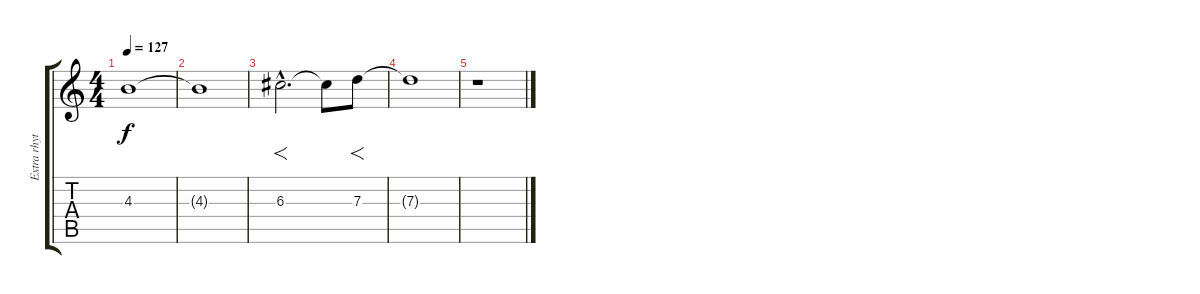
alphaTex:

\track ("Extra rhythm" "Extra rhyt") {instrument overdrivenguitar}
\staff {score tabs}
\tuning (E4 B3 G3 D3 A2 E2) {hide}
\ts (4 4)
\tempo 127
\clef g2
\ks c
4.3{t}.1{dy f} |
4.3{t}.1 |
6.3{hac}.2{f d} 6.3{t}.8 7.3.8{f} |
7.3{t}.1 |
r.1
